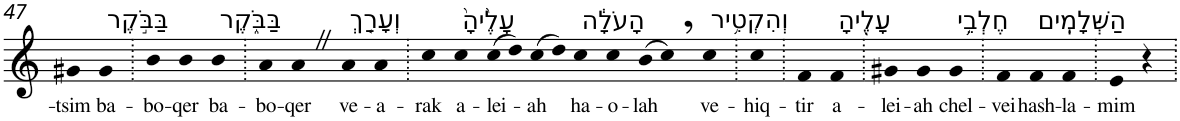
**kern	**text
*part1	*part1
*staff1	*staff1
*I"Piano	*
*I'Pno	*
!!LO:PB:g=z
*clefG2	*
*k[]	*
=47	=47
!	!LO:LY:b
4g#X	-tsim
!LO:TX:a:t=בַּבֹּ֣קֶר	!
!	!LO:LY:b
4g#	ba-
=48.	=48.
!	!LO:LY:b
4b	-bo-
!	!LO:LY:b
4b	-qer
!LO:TX:a:t=בַּבֹּ֑קֶר	!
!	!LO:LY:b
4b	ba-
=49.	=49.
!	!LO:LY:b
4a	-bo-
!	!LO:LY:b
4aZ	-qer
!LO:TX:a:t=וְעָרַ֤ךְ	!
!	!LO:LY:b
4a	ve-
!	!LO:LY:b
4a	-a-
=50.	=50.
!	!LO:LY:b
4cc	-rak
!LO:TX:a:t=עָלֶ֙יהָ֙	!
!	!LO:LY:b
4cc	a-
!	!LO:LY:b
(>8cc	-lei-
8dd)	.
!	!LO:LY:b
(>8cc	-ah
8dd)	.
!LO:TX:a:t=הָעֹלָ֔ה	!
!	!LO:LY:b
4cc	ha-
!	!LO:LY:b
4cc	-o-
!	!LO:LY:b
(>8b	-lah
8cc,)	.
!LO:TX:a:t=וְהִקְטִ֥יר	!
!	!LO:LY:b
4cc	ve-
=51.	=51.
!	!LO:LY:b
4cc	-hiq-
=52.	=52.
!	!LO:LY:b
4f	-tir
!LO:TX:a:t=עָלֶ֖יהָ	!
!	!LO:LY:b
4f	a-
=53.	=53.
!	!LO:LY:b
4g#X	-lei-
!	!LO:LY:b
4g#	-ah
!LO:TX:a:t=חֶלְבֵ֥י	!
!	!LO:LY:b
4g#	chel-
=54.	=54.
!	!LO:LY:b
4f	-vei
!LO:TX:a:t=הַשְּׁלָמִֽים	!
!	!LO:LY:b
4f	hash-
!	!LO:LY:b
4f	-la-
=55.	=55.
!	!LO:LY:b
4e	-mim
4r	.
=.	=.
*-	*-
